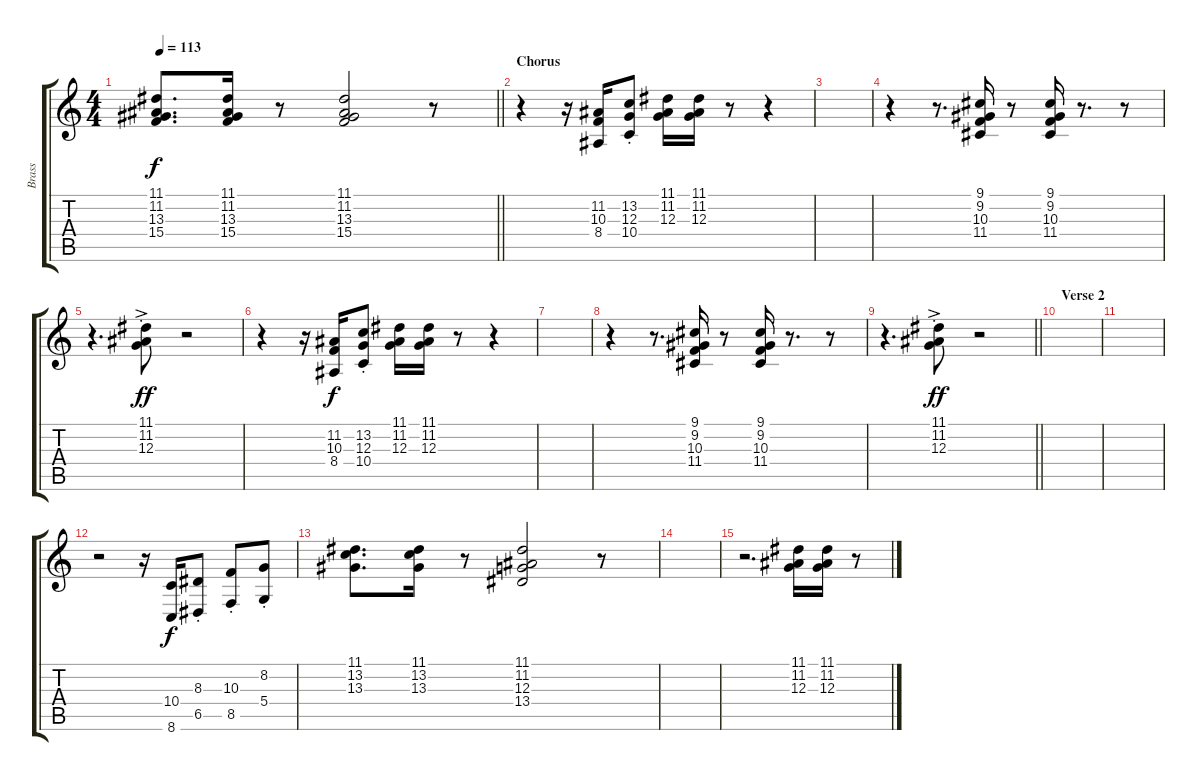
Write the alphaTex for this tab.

\track ("Brass" "Brass") {instrument brasssection}
\staff {score tabs}
\tuning (E4 B3 G3 D3 A2 E2) {hide}
\ts (4 4)
\tempo 113
\clef g2
\barLineRight lightlight
\ks c
(11.1 11.2 13.3 15.4).8{d dy f} (11.1 11.2 13.3 15.4).16 r.8 (11.1 11.2 13.3 15.4).2 r.8 |
\section ("" "Chorus")
r.4 r.16 (11.2 10.3 8.4).16 (13.2{st} 12.3{st} 10.4{st}).8 (11.1 11.2 12.3).16 (11.1 11.2 12.3).16 r.8 r.4 |
|
r.4 r.8{d} (9.1 9.2 10.3 11.4).16 r.8 (9.1 9.2 10.3 11.4).16 r.8{d} r.8 |
r.4{d} (11.1{ac st} 11.2{st} 12.3{st}).8{dy ff} r.2 |
r.4 r.16 (11.2 10.3 8.4).16{dy f} (13.2{st} 12.3{st} 10.4{st}).8 (11.1 11.2 12.3).16 (11.1 11.2 12.3).16 r.8 r.4 |
|
r.4 r.8{d} (9.1 9.2 10.3 11.4).16 r.8 (9.1 9.2 10.3 11.4).16 r.8{d} r.8 |
\barLineRight lightlight
r.4{d} (11.1{ac st} 11.2{st} 12.3{st}).8{dy ff} r.2 |
\section ("" "Verse 2")
|
|
r.2 r.16 (10.4 8.6).16{dy f} (8.3{st} 6.5{st}).8 (10.3{st} 8.5{st}).8 (8.2{st} 5.4{st}).8 |
(11.1 13.2 13.3).8{d} (11.1 13.2 13.3).16 r.8 (11.1 11.2 12.3 13.4).2 r.8 |
|
r.2{d} (11.1 11.2 12.3).16 (11.1 11.2 12.3).16 r.8
